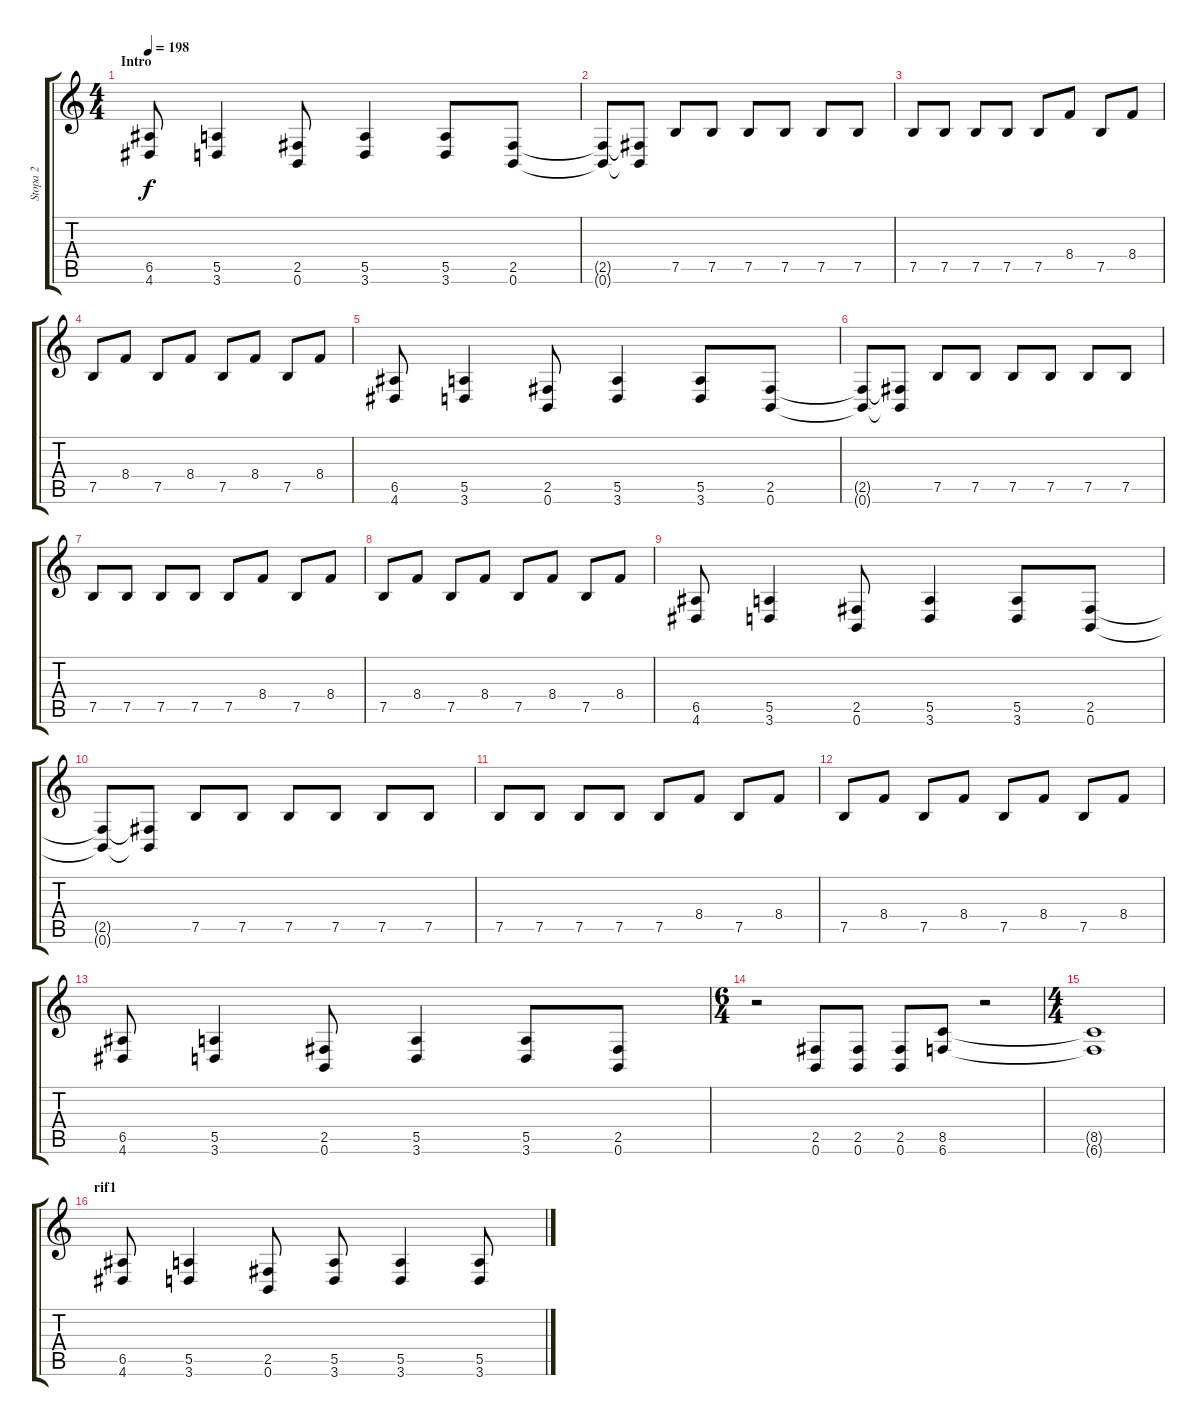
\track ("Stopa 2" "Stopa 2") {instrument distortionguitar}
\staff {score tabs}
\tuning (B3 Gb3 D3 A2 E2 B1) {hide}
\ts (4 4)
\section ("" "Intro")
\tempo 198
\clef g2
\ks c
(6.5 4.6).8{dy f instrument distortionguitar} (5.5 3.6).4 (2.5 0.6).8 (5.5 3.6).4 (5.5 3.6).8 (2.5 0.6).8 |
(2.5{t} 0.6{t}).8 (2.5{t} 0.6{t}).8 7.5.8 7.5.8 7.5.8 7.5.8 7.5.8 7.5.8 |
7.5.8 7.5.8 7.5.8 7.5.8 7.5.8 8.4.8 7.5.8 8.4.8 |
7.5.8 8.4.8 7.5.8 8.4.8 7.5.8 8.4.8 7.5.8 8.4.8 |
(6.5 4.6).8 (5.5 3.6).4 (2.5 0.6).8 (5.5 3.6).4 (5.5 3.6).8 (2.5 0.6).8 |
(2.5{t} 0.6{t}).8 (2.5{t} 0.6{t}).8 7.5.8 7.5.8 7.5.8 7.5.8 7.5.8 7.5.8 |
7.5.8 7.5.8 7.5.8 7.5.8 7.5.8 8.4.8 7.5.8 8.4.8 |
7.5.8 8.4.8 7.5.8 8.4.8 7.5.8 8.4.8 7.5.8 8.4.8 |
(6.5 4.6).8 (5.5 3.6).4 (2.5 0.6).8 (5.5 3.6).4 (5.5 3.6).8 (2.5 0.6).8 |
(2.5{t} 0.6{t}).8 (2.5{t} 0.6{t}).8 7.5.8 7.5.8 7.5.8 7.5.8 7.5.8 7.5.8 |
7.5.8 7.5.8 7.5.8 7.5.8 7.5.8 8.4.8 7.5.8 8.4.8 |
7.5.8 8.4.8 7.5.8 8.4.8 7.5.8 8.4.8 7.5.8 8.4.8 |
(6.5 4.6).8 (5.5 3.6).4 (2.5 0.6).8 (5.5 3.6).4 (5.5 3.6).8 (2.5 0.6).8 |
\ts (6 4)
r.2 (2.5 0.6).8 (2.5 0.6).8 (2.5 0.6).8 (8.5 6.6).8 r.2 |
\ts (4 4)
(8.5{t} 6.6{t}).1 |
\section ("" "rif1")
(6.5 4.6).8 (5.5 3.6).4 (2.5 0.6).8 (5.5 3.6).8 (5.5 3.6).4 (5.5 3.6).8
